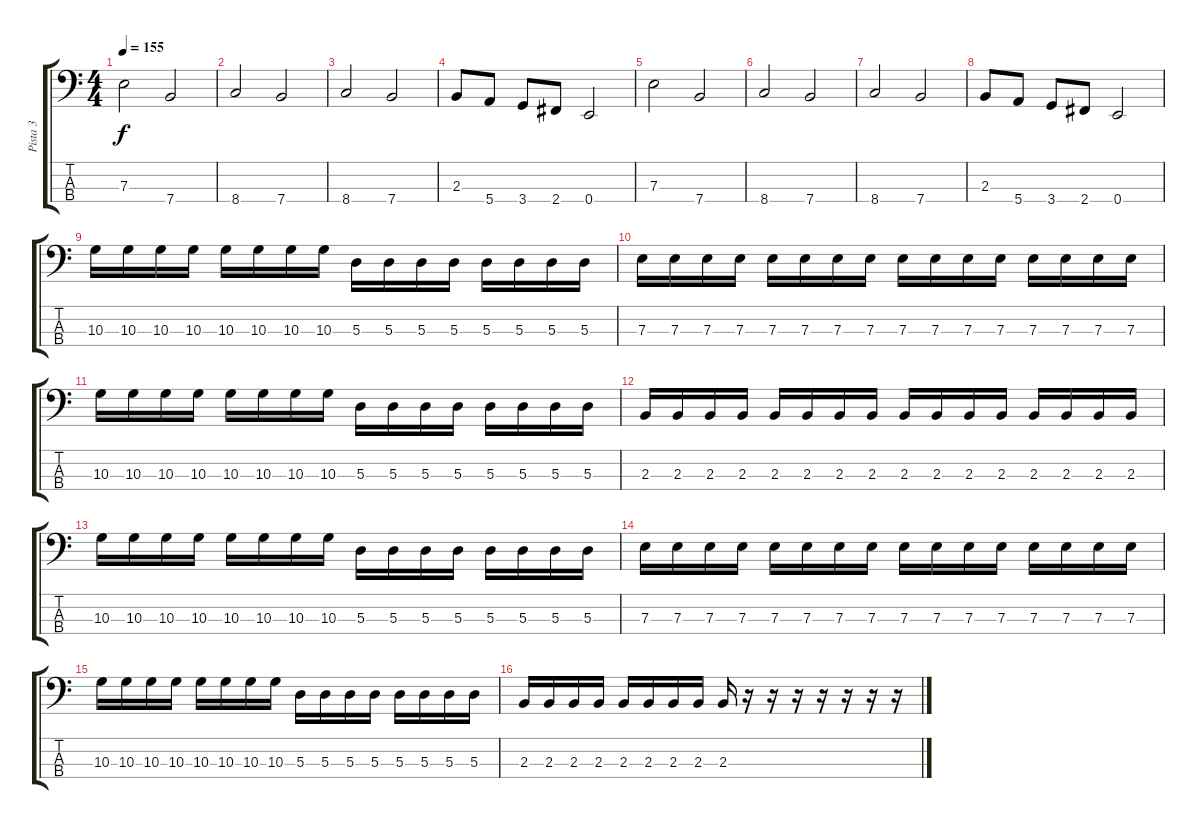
\track ("Pista 3" "Pista 3") {instrument electricbassfinger}
\staff {score tabs}
\tuning (G2 D2 A1 E1) {hide}
\ts (4 4)
\tempo 155
\clef f4
\ks c
7.3.2{dy f} 7.4.2 |
8.4.2 7.4.2 |
8.4.2 7.4.2 |
2.3.8 5.4.8 3.4.8 2.4.8 0.4.2 |
7.3.2 7.4.2 |
8.4.2 7.4.2 |
8.4.2 7.4.2 |
2.3.8 5.4.8 3.4.8 2.4.8 0.4.2 |
10.3.16 10.3.16 10.3.16 10.3.16 10.3.16 10.3.16 10.3.16 10.3.16 5.3.16 5.3.16 5.3.16 5.3.16 5.3.16 5.3.16 5.3.16 5.3.16 |
7.3.16 7.3.16 7.3.16 7.3.16 7.3.16 7.3.16 7.3.16 7.3.16 7.3.16 7.3.16 7.3.16 7.3.16 7.3.16 7.3.16 7.3.16 7.3.16 |
10.3.16 10.3.16 10.3.16 10.3.16 10.3.16 10.3.16 10.3.16 10.3.16 5.3.16 5.3.16 5.3.16 5.3.16 5.3.16 5.3.16 5.3.16 5.3.16 |
2.3.16 2.3.16 2.3.16 2.3.16 2.3.16 2.3.16 2.3.16 2.3.16 2.3.16 2.3.16 2.3.16 2.3.16 2.3.16 2.3.16 2.3.16 2.3.16 |
10.3.16 10.3.16 10.3.16 10.3.16 10.3.16 10.3.16 10.3.16 10.3.16 5.3.16 5.3.16 5.3.16 5.3.16 5.3.16 5.3.16 5.3.16 5.3.16 |
7.3.16 7.3.16 7.3.16 7.3.16 7.3.16 7.3.16 7.3.16 7.3.16 7.3.16 7.3.16 7.3.16 7.3.16 7.3.16 7.3.16 7.3.16 7.3.16 |
10.3.16 10.3.16 10.3.16 10.3.16 10.3.16 10.3.16 10.3.16 10.3.16 5.3.16 5.3.16 5.3.16 5.3.16 5.3.16 5.3.16 5.3.16 5.3.16 |
2.3.16 2.3.16 2.3.16 2.3.16 2.3.16 2.3.16 2.3.16 2.3.16 2.3.16 r.16 r.16 r.16 r.16 r.16 r.16 r.16
